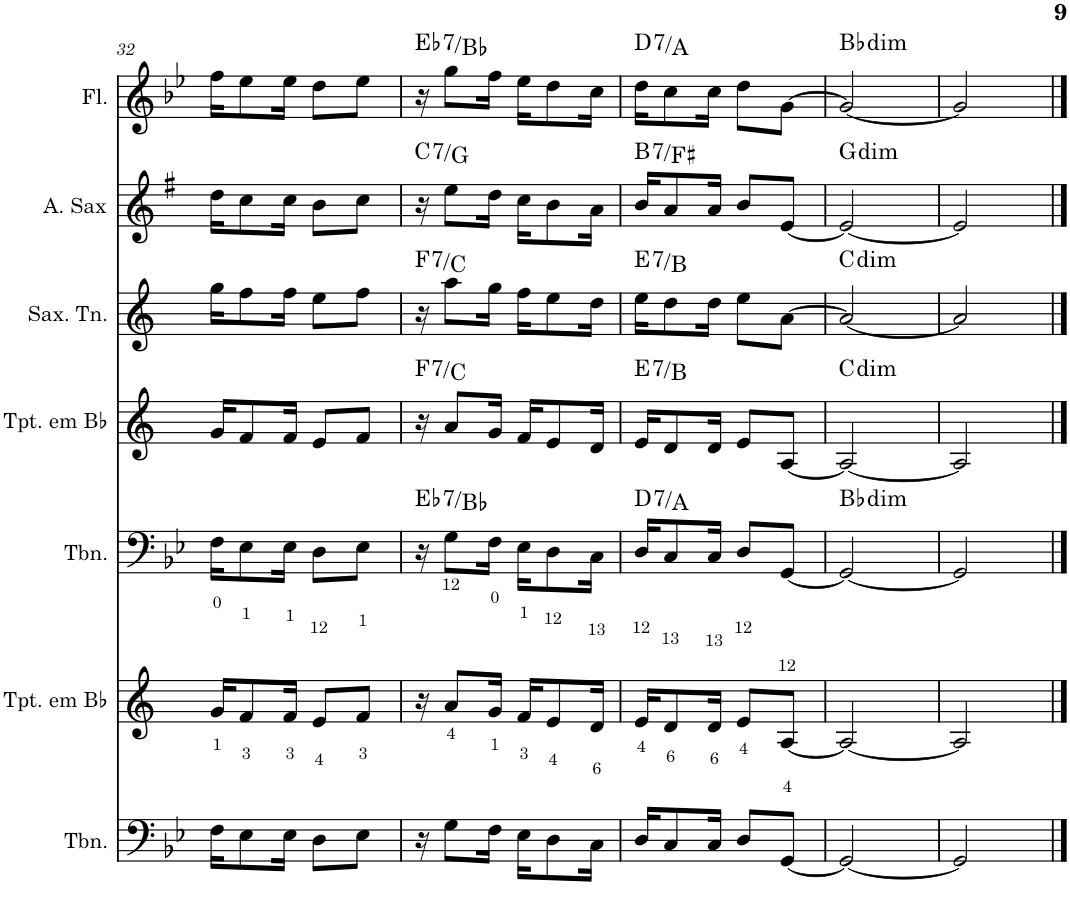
**kern	**kern	**kern	**harte	**kern	**harte	**kern	**harte	**kern	**harte	**kern	**harte
*part7	*part6	*part5	*part5	*part4	*part4	*part3	*part3	*part2	*part2	*part1	*part1
*staff7	*staff6	*staff5	*	*staff4	*	*staff3	*	*staff2	*	*staff1	*
*I"Trombone	*I"Trompete em Bb	*I"Trombone	*	*I"Trompete em Bb	*	*I"Saxofone Tenor	*	*I"Saxofone Alto	*	*I"Flauta Transversal	*
*I'Tbn.	*I'Tpt. em Bb	*I'Tbn.	*	*I'Tpt. em Bb	*	*I'Sax. Tn.	*	*	*	*I'Fl.	*
!!LO:PB:g=z
*clefF4	*clefG2	*clefF4	*	*clefG2	*	*clefG2	*	*clefG2	*	*clefG2	*
*	*Trd1c2	*	*	*Trd1c2	*	*Trd8c14	*	*Trd5c9	*	*	*
*k[b-e-]	*k[]	*k[b-e-]	*	*k[]	*	*k[]	*	*k[f#]	*	*k[b-e-]	*
*B-:	*	*B-:	*	*	*	*	*	*G:	*	*B-:	*
*M4/4	*M4/4	*M4/4	*	*M4/4	*	*M4/4	*	*M4/4	*	*M4/4	*
=32	=32	=32	=32	=32	=32	=32	=32	=32	=32	=32	=32
16F\KL	16g/KL	16F\KL	.	16g/KL	.	16gg\KL	.	16dd\KL	.	16ff\KL	.
8E-\	8f/	8E-\	.	8f/	.	8ff\	.	8cc\	.	8ee-\	.
16E-\Jk	16f/Jk	16E-\Jk	.	16f/Jk	.	16ff\Jk	.	16cc\Jk	.	16ee-\Jk	.
8D\L	8e/L	8D\L	.	8e/L	.	8ee\L	.	8b\L	.	8dd\L	.
8E-\J	8f/J	8E-\J	.	8f/J	.	8ff\J	.	8cc\J	.	8ee-\J	.
=33	=33	=33	=33	=33	=33	=33	=33	=33	=33	=33	=33
!	!	!	!LO:H:kt=7	!	!LO:H:kt=7	!	!LO:H:kt=7	!	!LO:H:kt=7	!	!LO:H:kt=7
16r	16r	16r	Eb:7/5	16r	F:7/5	16r	F:7/5	16r	C:7/5	16r	Eb:7/5
8G\L	8a/L	8G\L	.	8a/L	.	8aa\L	.	8ee\L	.	8gg\L	.
16F\Jk	16g/Jk	16F\Jk	.	16g/Jk	.	16gg\Jk	.	16dd\Jk	.	16ff\Jk	.
16E-\KL	16f/KL	16E-\KL	.	16f/KL	.	16ff\KL	.	16cc\KL	.	16ee-\KL	.
8D\	8e/	8D\	.	8en/	.	8een\	.	8bn\	.	8dd\	.
16C\Jk	16d/Jk	16C\Jk	.	16d/Jk	.	16dd\Jk	.	16a\Jk	.	16cc\Jk	.
=34	=34	=34	=34	=34	=34	=34	=34	=34	=34	=34	=34
!	!	!	!LO:H:kt=7	!	!LO:H:kt=7	!	!LO:H:kt=7	!	!LO:H:kt=7	!	!LO:H:kt=7
16D/KL	16e/KL	16D/KL	D:7/5	16e/KL	E:7/5	16ee\KL	E:7/5	16b/KL	B:7/5	16dd\KL	D:7/5
8C/	8d/	8C/	.	8d/	.	8dd\	.	8a/	.	8cc\	.
16C/Jk	16d/Jk	16C/Jk	.	16d/Jk	.	16dd\Jk	.	16a/Jk	.	16cc\Jk	.
8D/L	8e/L	8D/L	.	8e/L	.	8ee\L	.	8b/L	.	8dd\L	.
[8GG/J	[8A/J	[8GG/J	.	[8A/J	.	[8a\J	.	[8e/J	.	[8g\J	.
=35	=35	=35	=35	=35	=35	=35	=35	=35	=35	=35	=35
!	!	!	!LO:H:kt=dim	!	!LO:H:kt=dim	!	!LO:H:kt=dim	!	!LO:H:kt=dim	!	!LO:H:kt=dim
2GG/_	2A/_	2GG/_	Bb:dim	2A/_	C:dim	2a/_	C:dim	2e/_	G:dim	2g/_	Bb:dim
=36	=36	=36	=36	=36	=36	=36	=36	=36	=36	=36	=36
2GG/]	2A/]	2GG/]	.	2A/]	.	2a/]	.	2e/]	.	2g/]	.
==	==	==	==	==	==	==	==	==	==	==	==
*-	*-	*-	*-	*-	*-	*-	*-	*-	*-	*-	*-
